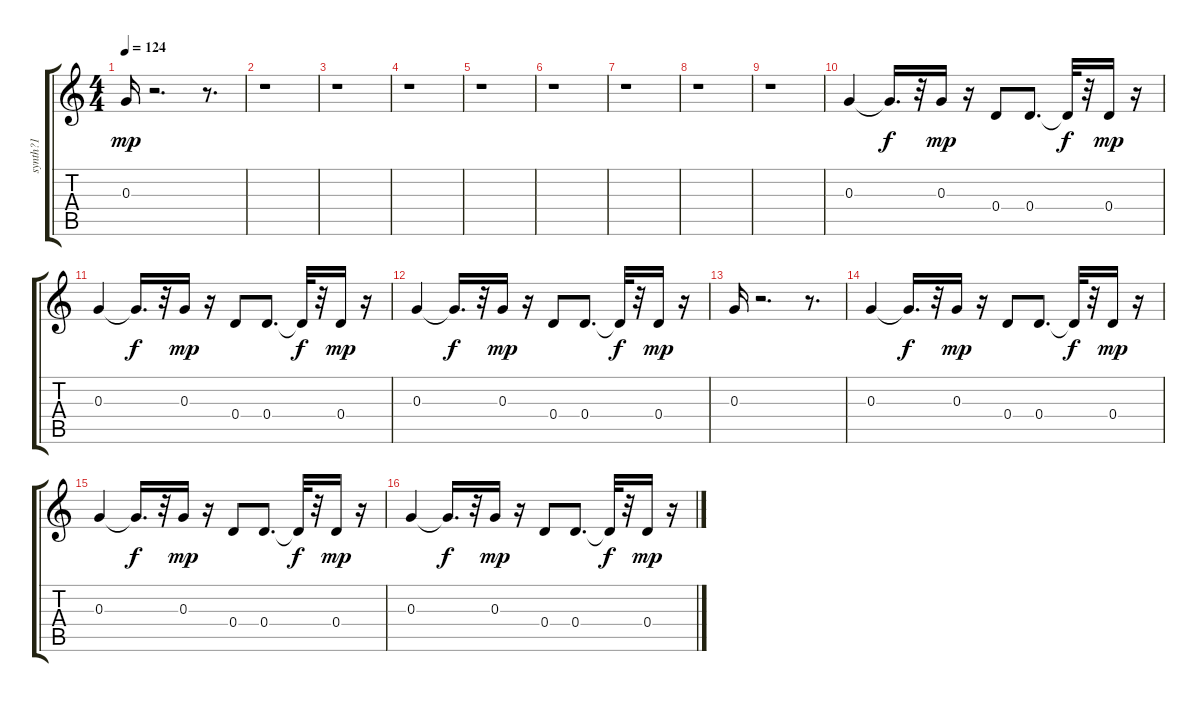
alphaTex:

\track ("synth?1" "synth?1") {instrument synthbass1}
\staff {score tabs}
\tuning (E4 B3 G3 D3 A2 E2) {hide}
\ts (4 4)
\tempo 124
\clef g2
\ks c
0.3.16{dy mp} r.2{d} r.8{d} |
r.1 |
r.1 |
r.1 |
r.1 |
r.1 |
r.1 |
r.1 |
r.1 |
0.3.4 0.3{t}.16{d dy f} r.32 0.3.16{dy mp} r.16 0.4.8 0.4.8{d} 0.4{t}.32{dy f} r.32 0.4.16{dy mp} r.16 |
0.3.4 0.3{t}.16{d dy f} r.32 0.3.16{dy mp} r.16 0.4.8 0.4.8{d} 0.4{t}.32{dy f} r.32 0.4.16{dy mp} r.16 |
0.3.4 0.3{t}.16{d dy f} r.32 0.3.16{dy mp} r.16 0.4.8 0.4.8{d} 0.4{t}.32{dy f} r.32 0.4.16{dy mp} r.16 |
0.3.16 r.2{d} r.8{d} |
0.3.4 0.3{t}.16{d dy f} r.32 0.3.16{dy mp} r.16 0.4.8 0.4.8{d} 0.4{t}.32{dy f} r.32 0.4.16{dy mp} r.16 |
0.3.4 0.3{t}.16{d dy f} r.32 0.3.16{dy mp} r.16 0.4.8 0.4.8{d} 0.4{t}.32{dy f} r.32 0.4.16{dy mp} r.16 |
0.3.4 0.3{t}.16{d dy f} r.32 0.3.16{dy mp} r.16 0.4.8 0.4.8{d} 0.4{t}.32{dy f} r.32 0.4.16{dy mp} r.16
